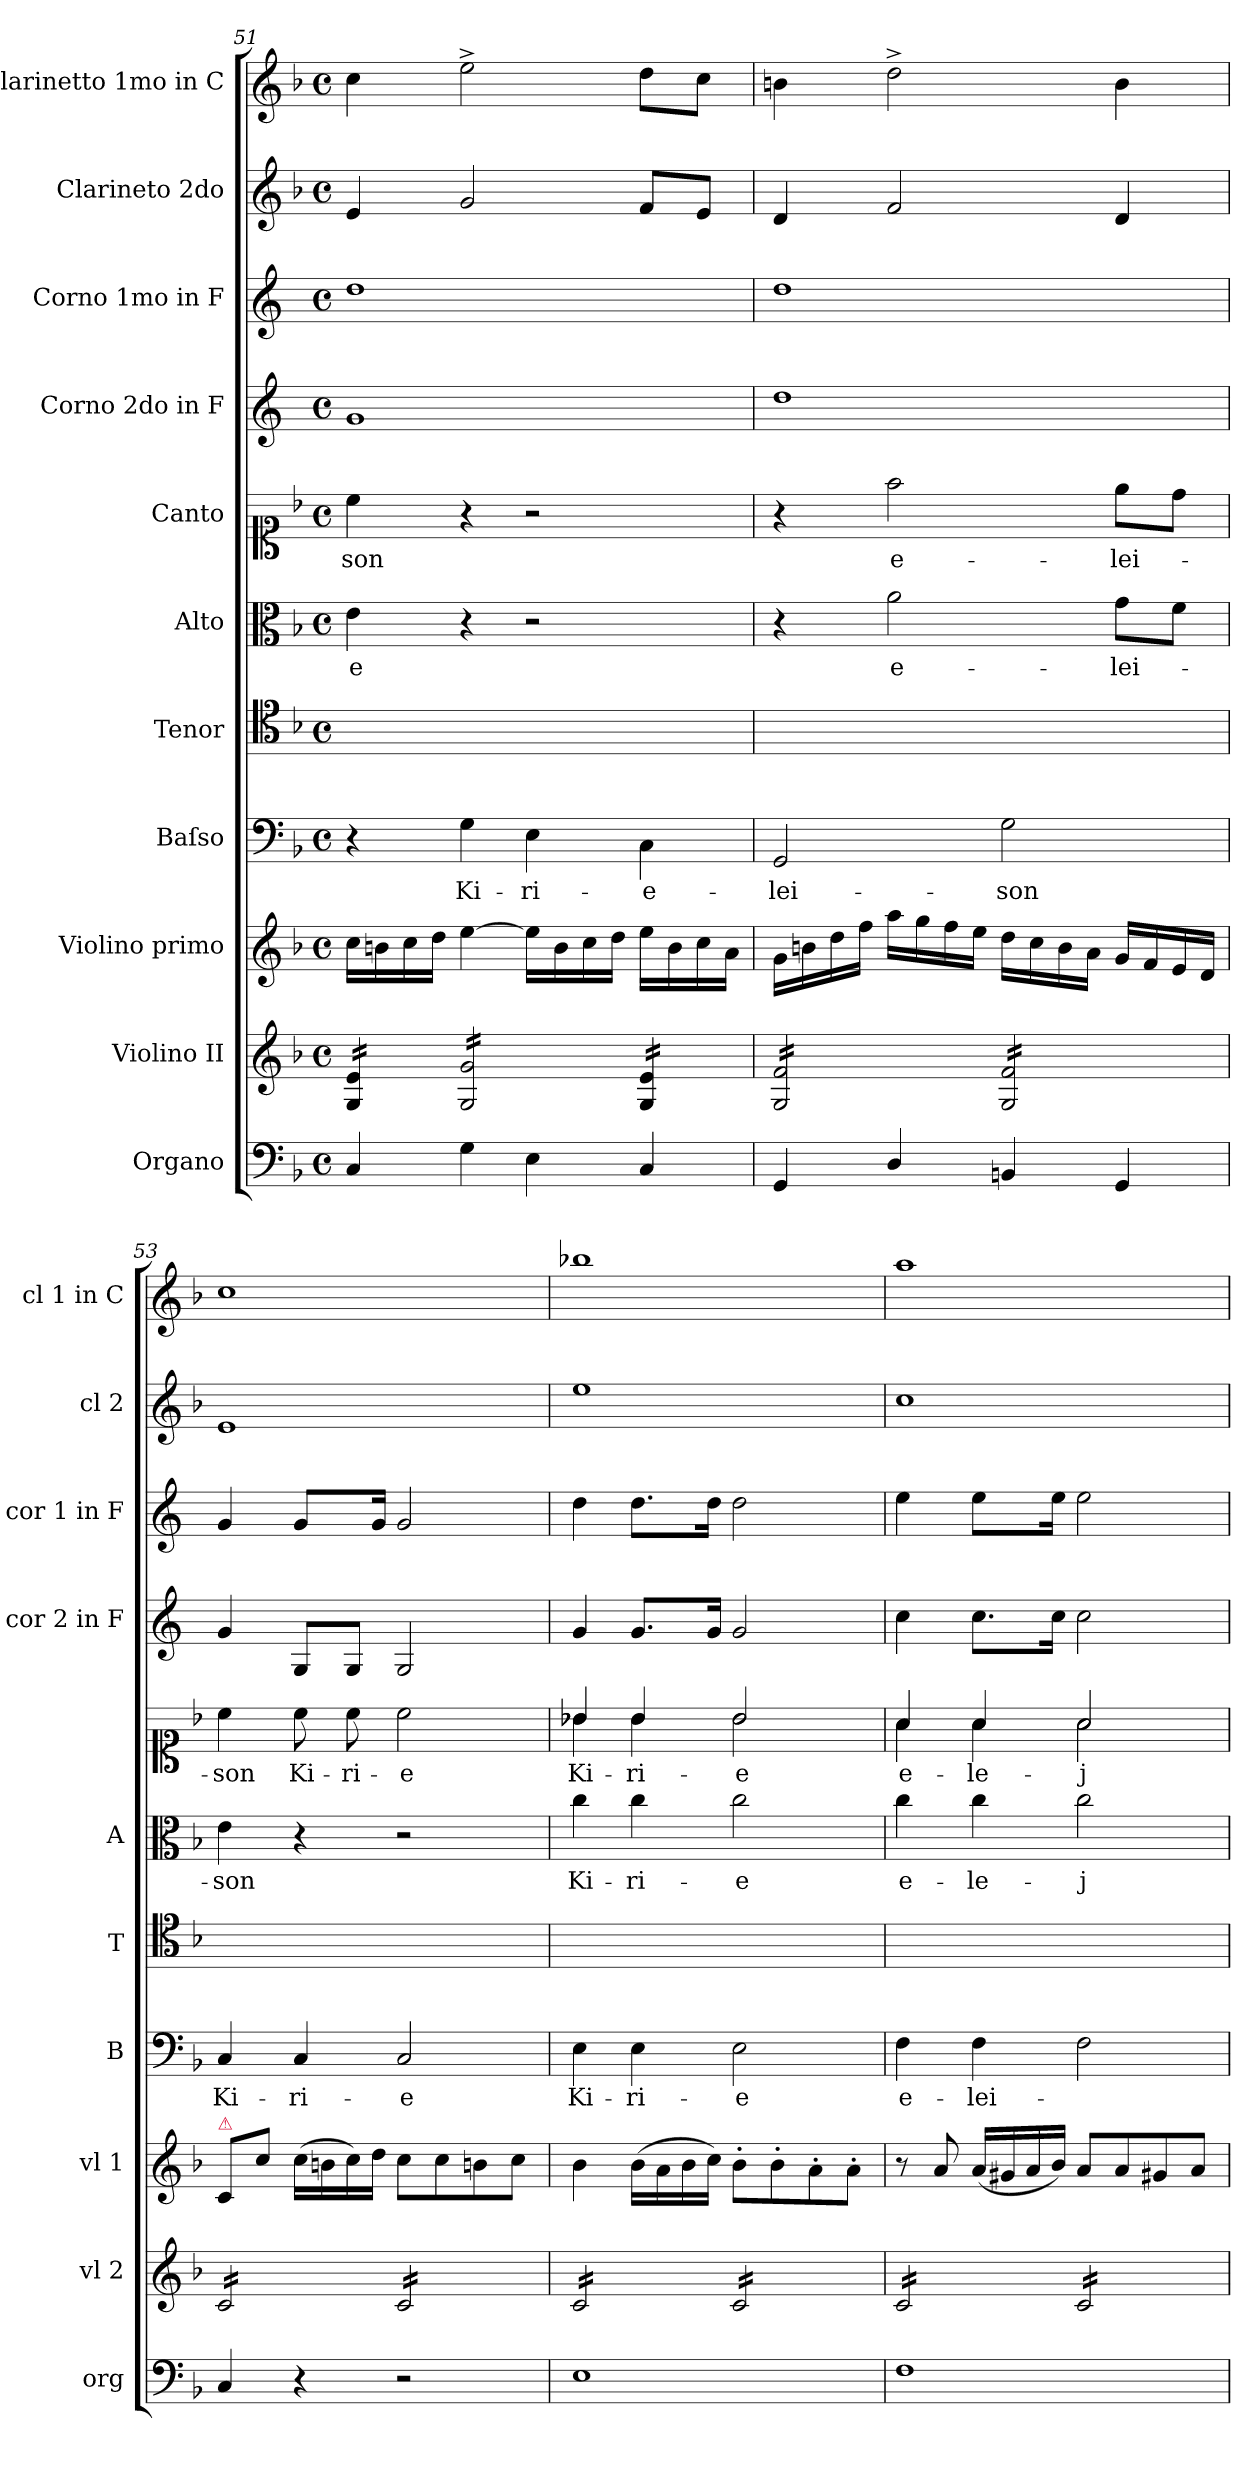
**kern	**kern	**kern	**kern	**text	**kern	**kern	**text	**kern	**text	**kern	**kern	**kern	**kern
*part11	*part10	*part9	*part8	*part8	*part7	*part6	*part6	*part5	*part5	*part4	*part3	*part2	*part1
*staff11	*staff10	*staff9	*staff8	*staff8	*staff7	*staff6	*staff6	*staff5	*staff5	*staff4	*staff3	*staff2	*staff1
*I"Organo	*I"Violino II	*I"Violino primo	*I"Baſso	*	*I"Tenor	*I"Alto	*	*I"Canto	*	*I"Corno 2do in F	*I"Corno 1mo in F	*I"Clarineto 2do	*I"Clarinetto 1mo in C
*I'org	*I'vl 2	*I'vl 1	*I'B	*	*I'T	*I'A	*	*	*	*I'cor 2 in F	*I'cor 1 in F	*I'cl 2	*I'cl 1 in C
*clefF4	*clefG2	*clefG2	*clefF4	*	*clefC4	*clefC3	*	*clefC1	*	*clefG2	*clefG2	*clefG2	*clefG2
*	*	*	*	*	*	*	*	*	*	*ITrd4c7	*ITrd4c7	*	*
*k[b-]	*k[b-]	*k[b-]	*k[b-]	*	*k[b-]	*k[b-]	*	*k[b-]	*	*k[b-]	*k[b-]	*k[b-]	*k[b-]
*M4/4	*M4/4	*M4/4	*M4/4	*	*M4/4	*M4/4	*	*M4/4	*	*M4/4	*M4/4	*M4/4	*M4/4
*met(c)	*met(c)	*met(c)	*met(c)	*	*met(c)	*met(c)	*	*met(c)	*	*met(c)	*met(c)	*met(c)	*met(c)
=51	=51	=51	=51	=51	=51	=51	=51	=51	=51	=51	=51	=51	=51
*	*tremolo	*	*	*	*	*	*	*	*	*	*	*	*
4C/	16G/ 16e/LL	16cc\LL	4r	.	1ryy	4e\	-e	4cc\	-son	1c	1g	4e/	4cc\
.	16G/ 16e/	16bn\	.	.	.	.	.	.	.	.	.	.	.
.	16G/ 16e/	16cc\	.	.	.	.	.	.	.	.	.	.	.
.	16G/ 16e/JJ	16dd\JJ	.	.	.	.	.	.	.	.	.	.	.
4G\	16G/ 16g/LL	[4ee\	4G\	Ki-	.	4r	.	4r	.	.	.	2g/	2ee^<\
.	16G/ 16g/	.	.	.	.	.	.	.	.	.	.	.	.
.	16G/ 16g/	.	.	.	.	.	.	.	.	.	.	.	.
.	16G/ 16g/	.	.	.	.	.	.	.	.	.	.	.	.
4E\	16G/ 16g/	16ee\LL]	4E\	-ri-	.	2r	.	2r	.	.	.	.	.
.	16G/ 16g/	16b\	.	.	.	.	.	.	.	.	.	.	.
.	16G/ 16g/	16cc\	.	.	.	.	.	.	.	.	.	.	.
.	16G/ 16g/JJ	16dd\JJ	.	.	.	.	.	.	.	.	.	.	.
4C/	16G/ 16e/LL	16ee\LL	4C\	-e-	.	.	.	.	.	.	.	8f/L	8dd\L
.	16G/ 16e/	16b\	.	.	.	.	.	.	.	.	.	.	.
.	16G/ 16e/	16cc\	.	.	.	.	.	.	.	.	.	8e/J	8cc\J
.	16G/ 16e/JJ	16a\JJ	.	.	.	.	.	.	.	.	.	.	.
=52	=52	=52	=52	=52	=52	=52	=52	=52	=52	=52	=52	=52	=52
4GG/	16G/ 16f/LL	16g\LL	2GG/	-lei-	1ryy	4r	.	4r	.	1g	1g	4d/	4bn\
.	16G/ 16f/	16bn\	.	.	.	.	.	.	.	.	.	.	.
.	16G/ 16f/	16dd\	.	.	.	.	.	.	.	.	.	.	.
.	16G/ 16f/	16ff\JJ	.	.	.	.	.	.	.	.	.	.	.
4D/	16G/ 16f/	16aa\LL	.	.	.	2a\	e-	2ff\	e-	.	.	2f/	2dd^<\
.	16G/ 16f/	16gg\	.	.	.	.	.	.	.	.	.	.	.
.	16G/ 16f/	16ff\	.	.	.	.	.	.	.	.	.	.	.
.	16G/ 16f/JJ	16ee\JJ	.	.	.	.	.	.	.	.	.	.	.
4BBn/	16G/ 16f/LL	16dd\LL	2G\	-son	.	.	.	.	.	.	.	.	.
.	16G/ 16f/	16cc\	.	.	.	.	.	.	.	.	.	.	.
.	16G/ 16f/	16b\	.	.	.	.	.	.	.	.	.	.	.
.	16G/ 16f/	16a\JJ	.	.	.	.	.	.	.	.	.	.	.
4GG/	16G/ 16f/	16g/LL	.	.	.	8g\L	-lei-	8ee\L	-lei-	.	.	4d/	4b\
.	16G/ 16f/	16f/	.	.	.	.	.	.	.	.	.	.	.
.	16G/ 16f/	16e/	.	.	.	8f\J	.	8dd\J	.	.	.	.	.
.	16G/ 16f/JJ	16d/JJ	.	.	.	.	.	.	.	.	.	.	.
=53	=53	=53	=53	=53	=53	=53	=53	=53	=53	=53	=53	=53	=53
!	!	!LO:TX:a:color=crimson:t=⚠	!	!	!	!	!	!	!	!	!	!	!
4C/	16c/LL	8c/L	4C/	Ki-	1ryy	4e\	-son	4cc\	-son	4c/	4c/	1e	1cc
.	16c/	.	.	.	.	.	.	.	.	.	.	.	.
.	16c/	8cc\J	.	.	.	.	.	.	.	.	.	.	.
.	16c/	.	.	.	.	.	.	.	.	.	.	.	.
!	!	!	!	!	!	!	!	!	!	!	!LO:N:vis=8	!	!
4r	16c/	(16cc\LL	4C/	-ri-	.	4r	.	8cc\	Ki-	8C/L	8.c/L	.	.
.	16c/	16bn\	.	.	.	.	.	.	.	.	.	.	.
.	16c/	16cc\)	.	.	.	.	.	8cc\	-ri-	8C/J	.	.	.
.	16c/JJ	16dd\JJ	.	.	.	.	.	.	.	.	16c/Jk	.	.
2r	16c/LL	8cc\L	2C/	-e	.	2r	.	2cc\	-e	2C/	2c/	.	.
.	16c/	.	.	.	.	.	.	.	.	.	.	.	.
.	16c/	8cc\	.	.	.	.	.	.	.	.	.	.	.
.	16c/	.	.	.	.	.	.	.	.	.	.	.	.
.	16c/	8bn\	.	.	.	.	.	.	.	.	.	.	.
.	16c/	.	.	.	.	.	.	.	.	.	.	.	.
.	16c/	8cc\J	.	.	.	.	.	.	.	.	.	.	.
.	16c/JJ	.	.	.	.	.	.	.	.	.	.	.	.
=54	=54	=54	=54	=54	=54	=54	=54	=54	=54	=54	=54	=54	=54
!	!	!	!	!LO:LY:i	!	!	!	!	!LO:LY:i	!	!	!	!
*	*	*	*	*	*	*	*	*^	*	*	*	*	*
1E	16c/LL	4b-\	4E\	Ki-	1ryy	4cc\	Ki-	4b-X/	4b-X\	Ki-	4c/	4g\	1ee	1bb-X
.	16c/	.	.	.	.	.	.	.	.	.	.	.	.	.
.	16c/	.	.	.	.	.	.	.	.	.	.	.	.	.
.	16c/	.	.	.	.	.	.	.	.	.	.	.	.	.
!	!	!	!	!LO:LY:i	!	!	!	!	!	!LO:LY:i	!	!	!	!
.	16c/	(16b-\LL	4E\	-ri-	.	4cc\	-ri-	4b-/	4b-\	-ri-	8.c/L	8.g\L	.	.
.	16c/	16a\	.	.	.	.	.	.	.	.	.	.	.	.
.	16c/	16b-\	.	.	.	.	.	.	.	.	.	.	.	.
.	16c/JJ	16cc\JJ)	.	.	.	.	.	.	.	.	16c/Jk	16g\Jk	.	.
!	!	!	!	!LO:LY:i	!	!	!	!	!	!LO:LY:i	!	!	!	!
.	16c/LL	8b-'\L	2E\	-e	.	2cc\	-e	2b-/	2b-\	-e	2c/	2g\	.	.
.	16c/	.	.	.	.	.	.	.	.	.	.	.	.	.
.	16c/	8b-'\	.	.	.	.	.	.	.	.	.	.	.	.
.	16c/	.	.	.	.	.	.	.	.	.	.	.	.	.
.	16c/	8a'\	.	.	.	.	.	.	.	.	.	.	.	.
.	16c/	.	.	.	.	.	.	.	.	.	.	.	.	.
.	16c/	8a'\J	.	.	.	.	.	.	.	.	.	.	.	.
.	16c/JJ	.	.	.	.	.	.	.	.	.	.	.	.	.
=55	=55	=55	=55	=55	=55	=55	=55	=55	=55	=55	=55	=55	=55	=55
1F	16c/LL	8r	4F\	e-	1ryy	4cc\	e-	4a/	4a\	e-	4f\	4a\	1cc	1aa
.	16c/	.	.	.	.	.	.	.	.	.	.	.	.	.
.	16c/	8a/	.	.	.	.	.	.	.	.	.	.	.	.
.	16c/	.	.	.	.	.	.	.	.	.	.	.	.	.
!	!	!	!	!	!	!	!	!	!	!	!	!LO:N:vis=8	!	!
.	16c/	(16a/LL	4F\	-lei-	.	4cc\	-le-	4a/	4a\	-le-	8.f\L	8.a\L	.	.
.	16c/	16g#X/	.	.	.	.	.	.	.	.	.	.	.	.
.	16c/	16a/	.	.	.	.	.	.	.	.	.	.	.	.
.	16c/JJ	16b-/JJ)	.	.	.	.	.	.	.	.	16f\Jk	16a\Jk	.	.
.	16c/LL	8a/L	2F\	.	.	2cc\	-j-	2a/	2a\	-j-	2f\	2a\	.	.
.	16c/	.	.	.	.	.	.	.	.	.	.	.	.	.
.	16c/	8a/	.	.	.	.	.	.	.	.	.	.	.	.
.	16c/	.	.	.	.	.	.	.	.	.	.	.	.	.
.	16c/	8g#X/	.	.	.	.	.	.	.	.	.	.	.	.
.	16c/	.	.	.	.	.	.	.	.	.	.	.	.	.
.	16c/	8a/J	.	.	.	.	.	.	.	.	.	.	.	.
.	16c/JJ	.	.	.	.	.	.	.	.	.	.	.	.	.
*	*Xtremolo	*	*	*	*	*	*	*	*	*	*	*	*	*
*	*	*	*	*	*	*	*	*v	*v	*	*	*	*	*
=	=	=	=	=	=	=	=	=	=	=	=	=	=
*-	*-	*-	*-	*-	*-	*-	*-	*-	*-	*-	*-	*-	*-
